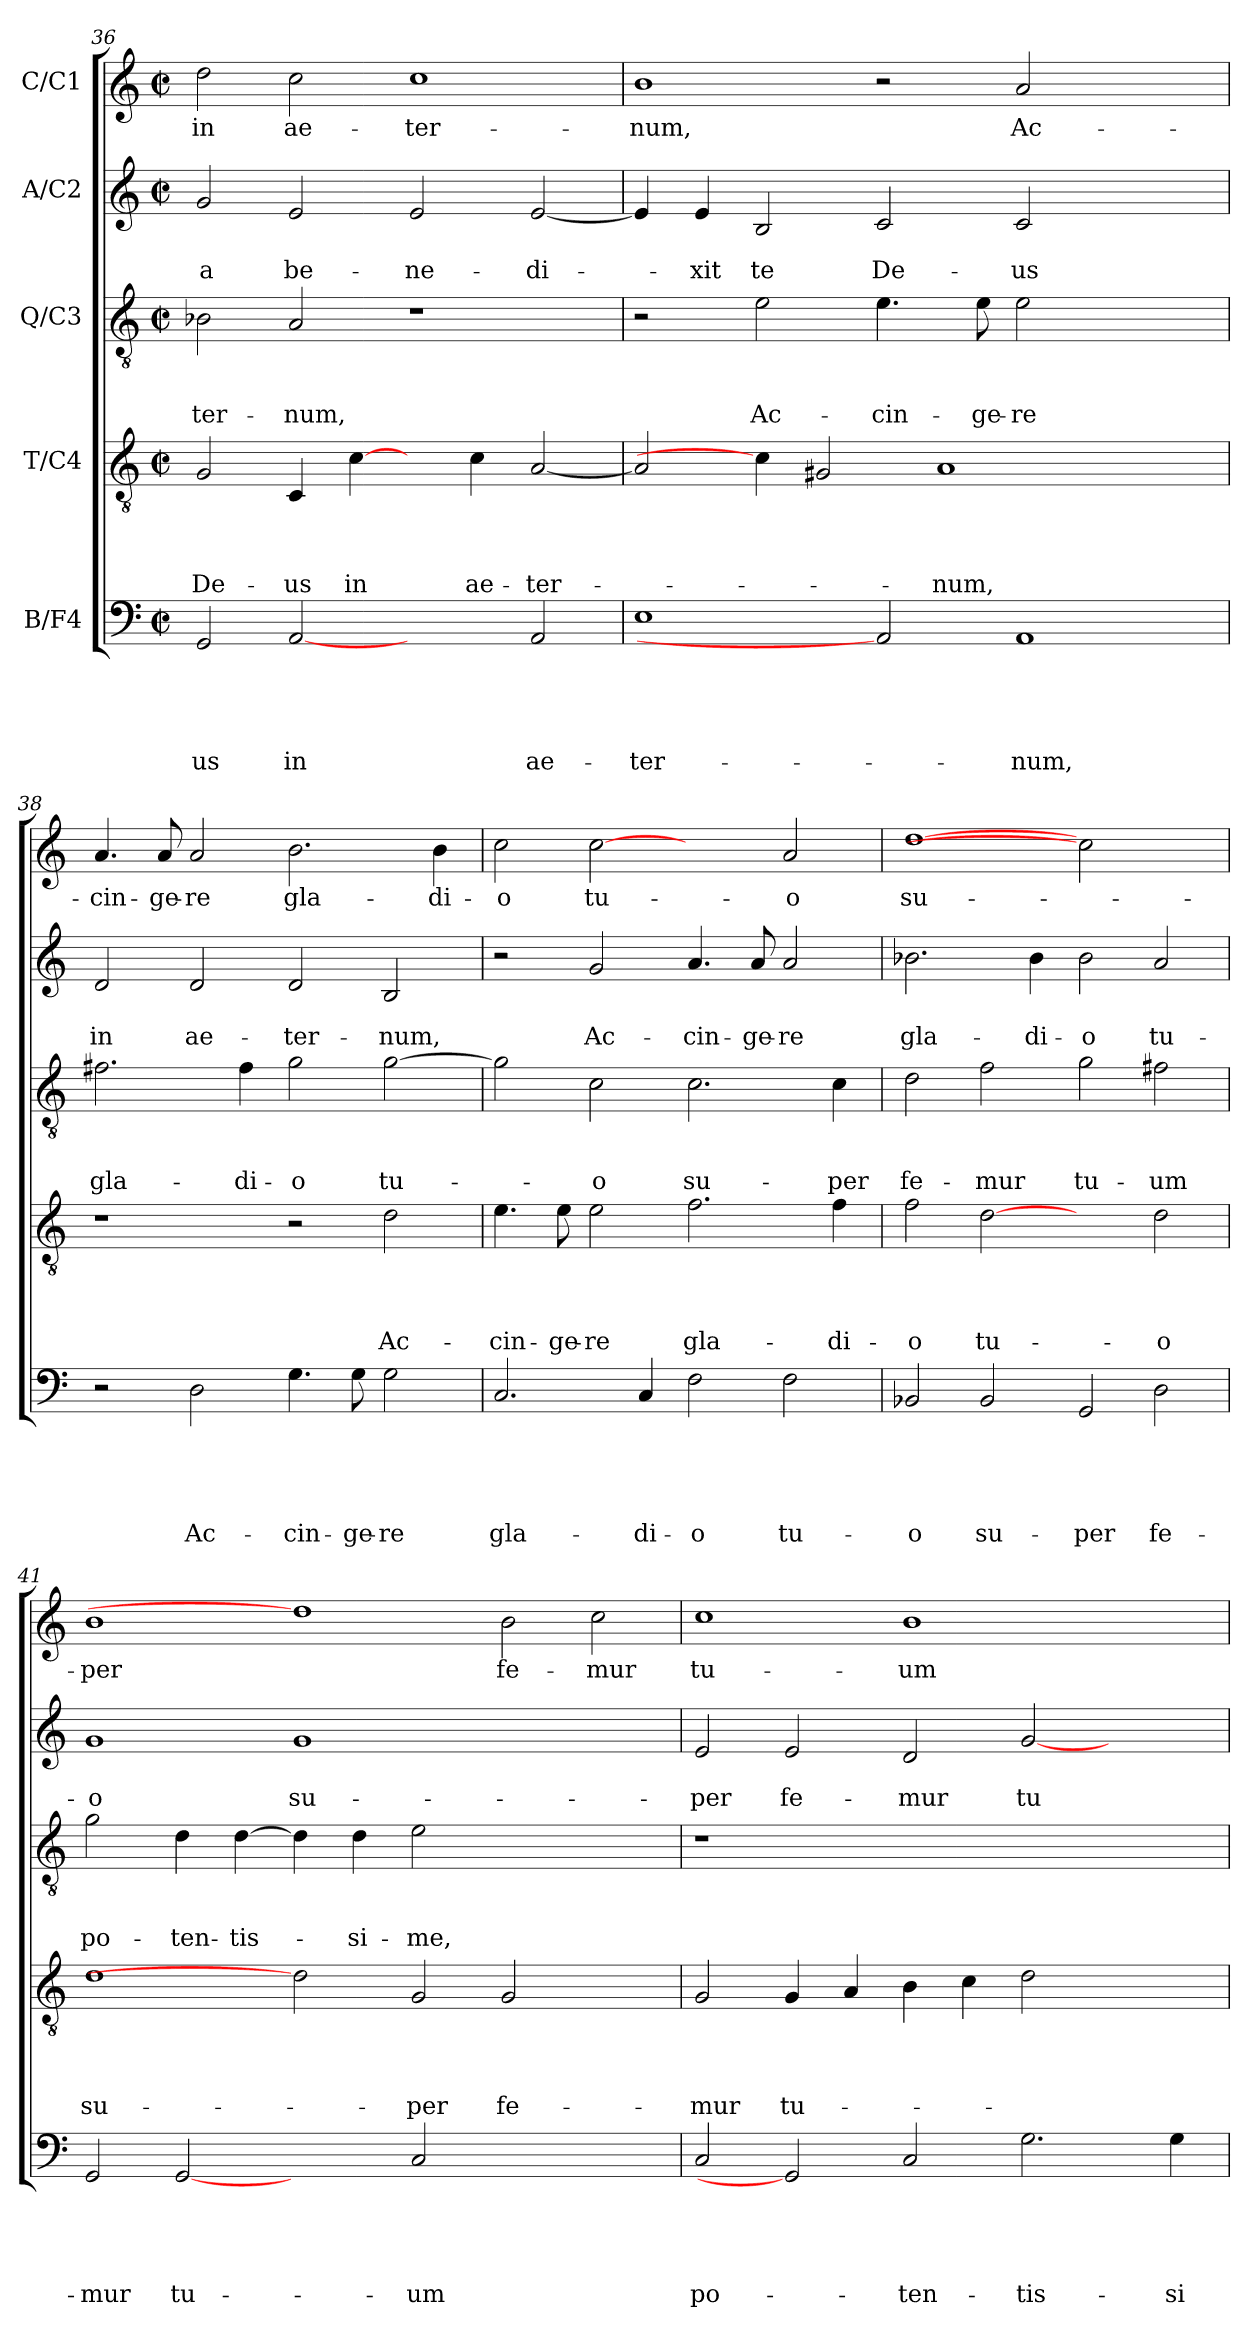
**kern	**text	**text	**text	**text	**text	**kern	**text	**text	**text	**text	**kern	**text	**text	**text	**kern	**text	**text	**kern	**text
*part5	*part5	*part5	*part5	*part5	*part5	*part4	*part4	*part4	*part4	*part4	*part3	*part3	*part3	*part3	*part2	*part2	*part2	*part1	*part1
*staff5	*staff5	*staff5	*staff5	*staff5	*staff5	*staff4	*staff4	*staff4	*staff4	*staff4	*staff3	*staff3	*staff3	*staff3	*staff2	*staff2	*staff2	*staff1	*staff1
*I"B/F4	*	*	*	*	*	*I"T/C4	*	*	*	*	*I"Q/C3	*	*	*	*I"A/C2	*	*	*I"C/C1	*
!!LO:LB:g=z
*clefF4	*	*	*	*	*	*clefGv2	*	*	*	*	*clefGv2	*	*	*	*clefG2	*	*	*clefG2	*
*k[]	*	*	*	*	*	*k[]	*	*	*	*	*k[]	*	*	*	*k[]	*	*	*k[]	*
*C:	*	*	*	*	*	*C:	*	*	*	*	*C:	*	*	*	*C:	*	*	*C:	*
*M2/2	*	*	*	*	*	*M2/2	*	*	*	*	*M2/2	*	*	*	*M2/2	*	*	*M2/2	*
*met(c|)	*	*	*	*	*	*met(c|)	*	*	*	*	*met(c|)	*	*	*	*met(c|)	*	*	*met(c|)	*
=36	=36	=36	=36	=36	=36	=36	=36	=36	=36	=36	=36	=36	=36	=36	=36	=36	=36	=36	=36
!	!	!	!	!	!LO:LY:b	!	!	!	!	!LO:LY:b	!	!	!	!LO:LY:b	!	!	!LO:LY:b	!	!LO:LY:b
2GG/	.	.	.	.	-us	2G/	.	.	.	De-	2B-X\	.	.	-ter-	2g/	.	-a	2dd\	in
!	!	!	!	!	!LO:LY:b	!	!	!	!	!LO:LY:b	!	!	!	!LO:LY:b	!	!	!LO:LY:b	!	!LO:LY:b
[2AA	.	.	.	.	in	4C/	.	.	.	-us	2A/	.	.	-num,	2e/	.	be-	2cc\	ae-
!	!	!	!	!	!	!	!	!	!	!LO:LY:b	!	!	!	!	!	!	!	!	!
.	.	.	.	.	.	[4c\	.	.	.	in	.	.	.	.	.	.	.	.	.
!	!	!	!	!	!	!	!	!	!	!	!	!	!	!	!	!	!LO:LY:b	!	!LO:LY:b
2ryy	.	.	.	.	.	4ryy	.	.	.	.	1r	.	.	.	2e/	.	-ne-	1cc	-ter-
!	!	!	!	!	!	!	!	!	!	!LO:LY:b	!	!	!	!	!	!	!	!	!
.	.	.	.	.	.	4c\	.	.	.	ae-	.	.	.	.	.	.	.	.	.
!	!	!	!	!	!LO:LY:b	!	!	!	!	!LO:LY:b	!	!	!	!	!	!	!LO:LY:b	!	!
2AA/	.	.	.	.	ae-	[2A/	.	.	.	-ter-	.	.	.	.	[2e/	.	-di-	.	.
=37	=37	=37	=37	=37	=37	=37	=37	=37	=37	=37	=37	=37	=37	=37	=37	=37	=37	=37	=37
!	!	!	!	!	!LO:LY:b	!	!	!	!	!	!	!	!	!	!	!	!	!	!LO:LY:b
1E	.	.	.	.	-ter-	2A/]	.	.	.	.	2r	.	.	.	4e/]	.	.	1b	-num,
!	!	!	!	!	!	!	!	!	!	!	!	!	!	!	!	!	!LO:LY:b	!	!
.	.	.	.	.	.	.	.	.	.	.	.	.	.	.	4e/	.	-xit	.	.
!	!	!	!	!	!	!	!	!	!	!	!	!	!	!LO:LY:b	!	!	!LO:LY:b	!	!
.	.	.	.	.	.	4c\]	.	.	.	.	2e\	.	.	Ac-	2B/	.	te	.	.
.	.	.	.	.	.	2G#X/	.	.	.	.	.	.	.	.	.	.	.	.	.
!	!	!	!	!	!	!	!	!	!	!	!	!	!	!LO:LY:b	!	!	!LO:LY:b	!	!
2AA]	.	.	.	.	.	.	.	.	.	.	4.e\	.	.	-cin-	2c/	.	De-	2r	.
!	!	!	!	!	!	!	!	!	!	!LO:LY:b	!	!	!	!	!	!	!	!	!
.	.	.	.	.	.	1A	.	.	.	-num,	.	.	.	.	.	.	.	.	.
!	!	!	!	!	!	!	!	!	!	!	!	!	!	!LO:LY:b	!	!	!	!	!
.	.	.	.	.	.	.	.	.	.	.	8e\	.	.	-ge-	.	.	.	.	.
!	!	!	!	!	!LO:LY:b	!	!	!	!	!	!	!	!	!LO:LY:b	!	!	!LO:LY:b	!	!LO:LY:b
1AA	.	.	.	.	-num,	.	.	.	.	.	2e\	.	.	-re	2c/	.	-us	2a/	Ac-
.	.	.	.	.	.	.	.	.	.	.	2ryy	.	.	.	2ryy	.	.	2ryy	.
.	.	.	.	.	.	4ryy	.	.	.	.	.	.	.	.	.	.	.	.	.
=38	=38	=38	=38	=38	=38	=38	=38	=38	=38	=38	=38	=38	=38	=38	=38	=38	=38	=38	=38
!	!	!	!	!	!	!	!	!	!	!	!	!	!	!LO:LY:b	!	!	!LO:LY:b	!	!LO:LY:b
2r	.	.	.	.	.	1r	.	.	.	.	2.f#X\	.	.	gla-	2d/	.	in	4.a/	-cin-
!	!	!	!	!	!	!	!	!	!	!	!	!	!	!	!	!	!	!	!LO:LY:b
.	.	.	.	.	.	.	.	.	.	.	.	.	.	.	.	.	.	8a/	-ge-
!	!	!	!	!	!LO:LY:b	!	!	!	!	!	!	!	!	!	!	!	!LO:LY:b	!	!LO:LY:b
2D\	.	.	.	.	Ac-	.	.	.	.	.	.	.	.	.	2d/	.	ae-	2a/	-re
!	!	!	!	!	!	!	!	!	!	!	!	!	!	!LO:LY:b	!	!	!	!	!
.	.	.	.	.	.	.	.	.	.	.	4f#\	.	.	-di-	.	.	.	.	.
!	!	!	!	!	!LO:LY:b	!	!	!	!	!	!	!	!	!LO:LY:b	!	!	!LO:LY:b	!	!LO:LY:b
4.G\	.	.	.	.	-cin-	2r	.	.	.	.	2g\	.	.	-o	2d/	.	-ter-	2.b\	gla-
!	!	!	!	!	!LO:LY:b	!	!	!	!	!	!	!	!	!	!	!	!	!	!
8G\	.	.	.	.	-ge-	.	.	.	.	.	.	.	.	.	.	.	.	.	.
!	!	!	!	!	!LO:LY:b	!	!	!	!	!LO:LY:b	!	!	!	!LO:LY:b	!	!	!LO:LY:b	!	!
2G\	.	.	.	.	-re	2d\	.	.	.	Ac-	[2g\	.	.	tu-	2B/	.	-num,	.	.
!	!	!	!	!	!	!	!	!	!	!	!	!	!	!	!	!	!	!	!LO:LY:b
.	.	.	.	.	.	.	.	.	.	.	.	.	.	.	.	.	.	4b\	-di-
=39	=39	=39	=39	=39	=39	=39	=39	=39	=39	=39	=39	=39	=39	=39	=39	=39	=39	=39	=39
!	!	!	!	!	!LO:LY:b	!	!	!	!	!LO:LY:b	!	!	!	!	!	!	!	!	!LO:LY:b
2.C/	.	.	.	.	gla-	4.e\	.	.	.	-cin-	2g\]	.	.	.	2r	.	.	2cc\	-o
!	!	!	!	!	!	!	!	!	!	!LO:LY:b	!	!	!	!	!	!	!	!	!
.	.	.	.	.	.	8e\	.	.	.	-ge-	.	.	.	.	.	.	.	.	.
!	!	!	!	!	!	!	!	!	!	!LO:LY:b	!	!	!	!LO:LY:b	!	!	!LO:LY:b	!	!LO:LY:b
.	.	.	.	.	.	2e\	.	.	.	-re	2c\	.	.	-o	2g/	.	Ac-	[2cc	tu-
!	!	!	!	!	!LO:LY:b	!	!	!	!	!	!	!	!	!	!	!	!	!	!
4C/	.	.	.	.	-di-	.	.	.	.	.	.	.	.	.	.	.	.	.	.
!	!	!	!	!	!LO:LY:b	!	!	!	!	!LO:LY:b	!	!	!	!LO:LY:b	!	!	!LO:LY:b	!	!
2F\	.	.	.	.	-o	2.f\	.	.	.	gla-	2.c\	.	.	su-	4.a/	.	-cin-	2ryy	.
!	!	!	!	!	!	!	!	!	!	!	!	!	!	!	!	!	!LO:LY:b	!	!
.	.	.	.	.	.	.	.	.	.	.	.	.	.	.	8a/	.	-ge-	.	.
!	!	!	!	!	!LO:LY:b	!	!	!	!	!	!	!	!	!	!	!	!LO:LY:b	!	!LO:LY:b
2F\	.	.	.	.	tu-	.	.	.	.	.	.	.	.	.	2a/	.	-re	2a/	-o
!	!	!	!	!	!	!	!	!	!	!LO:LY:b	!	!	!	!LO:LY:b	!	!	!	!	!
.	.	.	.	.	.	4f\	.	.	.	-di-	4c\	.	.	-per	.	.	.	.	.
=40	=40	=40	=40	=40	=40	=40	=40	=40	=40	=40	=40	=40	=40	=40	=40	=40	=40	=40	=40
!	!	!	!	!	!LO:LY:b	!	!	!	!	!LO:LY:b	!	!	!	!LO:LY:b	!	!	!LO:LY:b	!	!LO:LY:b
2BB-X/	.	.	.	.	-o	2f\	.	.	.	-o	2d\	.	.	fe-	2.b-X\	.	gla-	[1dd	su-
!	!	!	!	!	!LO:LY:b	!	!	!	!	!LO:LY:b	!	!	!	!LO:LY:b	!	!	!	!	!
2BB-/	.	.	.	.	su-	[2d	.	.	.	tu-	2f\	.	.	-mur	.	.	.	.	.
!	!	!	!	!	!	!	!	!	!	!	!	!	!	!	!	!	!LO:LY:b	!	!
.	.	.	.	.	.	.	.	.	.	.	.	.	.	.	4b-\	.	-di-	.	.
!	!	!	!	!	!LO:LY:b	!	!	!	!	!	!	!	!	!LO:LY:b	!	!	!LO:LY:b	!	!
2GG/	.	.	.	.	-per	2ryy	.	.	.	.	2g\	.	.	tu-	2b-\	.	-o	2cc]	.
!	!	!	!	!	!LO:LY:b	!	!	!	!	!LO:LY:b	!	!	!	!LO:LY:b	!	!	!LO:LY:b	!	!
2D\	.	.	.	.	fe-	2d\	.	.	.	-o	2f#X\	.	.	-um	2a/	.	tu-	2ryy	.
!!LO:PB:g=z
=41	=41	=41	=41	=41	=41	=41	=41	=41	=41	=41	=41	=41	=41	=41	=41	=41	=41	=41	=41
!	!	!	!	!	!LO:LY:b	!	!	!	!	!LO:LY:b	!	!	!	!LO:LY:b	!	!	!LO:LY:b	!	!LO:LY:b
2GG/	.	.	.	.	-mur	1d	.	.	.	su-	2g\	.	.	po-	1g	.	-o	1b	-per
!	!	!	!	!	!LO:LY:b	!	!	!	!	!	!	!	!	!LO:LY:b	!	!	!	!	!
[2GG	.	.	.	.	tu-	.	.	.	.	.	4d\	.	.	-ten-	.	.	.	.	.
!	!	!	!	!	!	!	!	!	!	!	!	!	!	!LO:LY:b	!	!	!	!	!
.	.	.	.	.	.	.	.	.	.	.	[4d\	.	.	-tis-	.	.	.	.	.
!	!	!	!	!	!	!	!	!	!	!	!	!	!	!	!	!	!LO:LY:b	!	!
2ryy	.	.	.	.	.	2d]	.	.	.	.	4d\]	.	.	.	1g	.	su-	1dd]	.
!	!	!	!	!	!	!	!	!	!	!	!	!	!	!LO:LY:b	!	!	!	!	!
.	.	.	.	.	.	.	.	.	.	.	4d\	.	.	-si-	.	.	.	.	.
!	!	!	!	!	!LO:LY:b	!	!	!	!	!LO:LY:b	!	!	!	!LO:LY:b	!	!	!	!	!
2C/	.	.	.	.	-um	2G/	.	.	.	-per	2e\	.	.	-me,	.	.	.	.	.
!	!	!	!	!	!	!	!	!	!	!LO:LY:b	!	!	!	!	!	!	!	!	!LO:LY:b
1ryy	.	.	.	.	.	2G/	.	.	.	fe-	1ryy	.	.	.	1ryy	.	.	2b\	fe-
!	!	!	!	!	!	!	!	!	!	!	!	!	!	!	!	!	!	!	!LO:LY:b
.	.	.	.	.	.	2ryy	.	.	.	.	.	.	.	.	.	.	.	2cc\	-mur
=42	=42	=42	=42	=42	=42	=42	=42	=42	=42	=42	=42	=42	=42	=42	=42	=42	=42	=42	=42
!	!	!	!	!	!LO:LY:b	!	!	!	!	!LO:LY:b	!	!	!	!	!	!	!LO:LY:b	!	!LO:LY:b
2C/	.	.	.	.	po-	2G/	.	.	.	-mur	1r	.	.	.	2e/	.	-per	1cc	tu-
!	!	!	!	!	!	!	!	!	!	!LO:LY:b	!	!	!	!	!	!	!LO:LY:b	!	!
2GG]	.	.	.	.	.	4G/	.	.	.	tu-	.	.	.	.	2e/	.	fe-	.	.
.	.	.	.	.	.	4A/	.	.	.	.	.	.	.	.	.	.	.	.	.
!	!	!	!	!	!LO:LY:b	!	!	!	!	!	!	!	!	!	!	!	!LO:LY:b	!	!LO:LY:b
2C/	.	.	.	.	-ten-	4B\	.	.	.	.	1.ryy	.	.	.	2d/	.	-mur	1b	-um
.	.	.	.	.	.	4c\	.	.	.	.	.	.	.	.	.	.	.	.	.
!	!	!	!	!	!LO:LY:b	!	!	!	!	!	!	!	!	!	!	!	!LO:LY:b	!	!
2.G\	.	.	.	.	-tis-	2d\	.	.	.	.	.	.	.	.	[2g/	.	tu-	.	.
.	.	.	.	.	.	2ryy	.	.	.	.	.	.	.	.	2ryy	.	.	2ryy	.
!	!	!	!	!	!LO:LY:b	!	!	!	!	!	!	!	!	!	!	!	!	!	!
4G\	.	.	.	.	-si-	.	.	.	.	.	.	.	.	.	.	.	.	.	.
=	=	=	=	=	=	=	=	=	=	=	=	=	=	=	=	=	=	=	=
*-	*-	*-	*-	*-	*-	*-	*-	*-	*-	*-	*-	*-	*-	*-	*-	*-	*-	*-	*-
